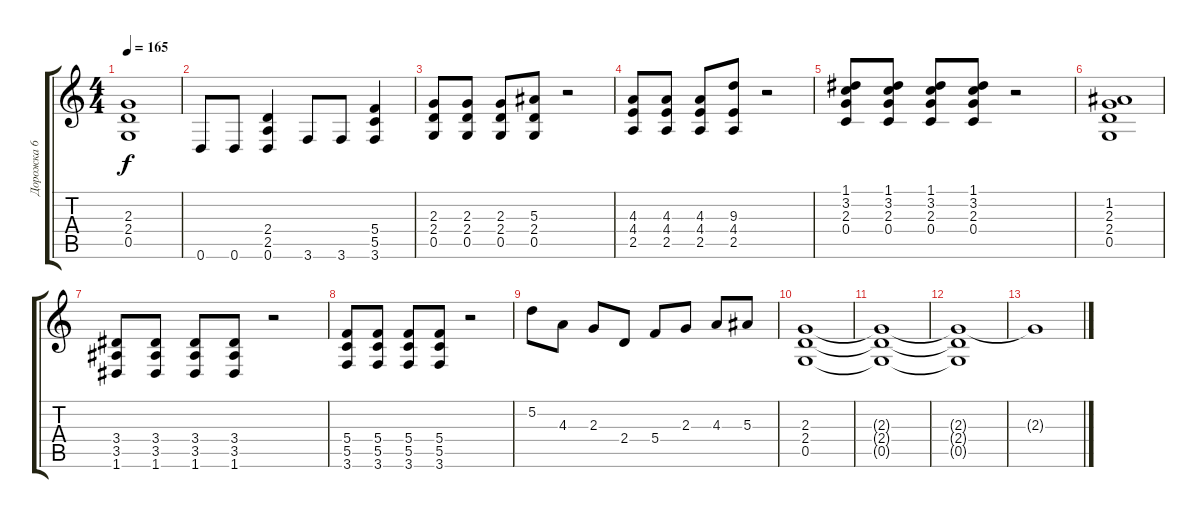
\track ("Дорожка 6" "Дорожка 6") {instrument distortionguitar}
\staff {score tabs}
\tuning (D4 A3 F3 C3 G2 D2) {hide}
\ts (4 4)
\tempo 165
\clef g2
\ks c
(2.3 2.4 0.5).1{dy f} |
0.6.8 0.6.8 (2.4 2.5 0.6).4 3.6.8 3.6.8 (5.4 5.5 3.6).4 |
(2.3 2.4 0.5).8 (2.3 2.4 0.5).8 (2.3 2.4 0.5).8 (5.3 2.4 0.5).8 r.2 |
(4.3 4.4 2.5).8 (4.3 4.4 2.5).8 (4.3 4.4 2.5).8 (9.3 4.4 2.5).8 r.2 |
(1.1 3.2 2.3 0.4).8 (1.1 3.2 2.3 0.4).8 (1.1 3.2 2.3 0.4).8 (1.1 3.2 2.3 0.4).8 r.2 |
(1.2 2.3 2.4 0.5).1 |
(3.4 3.5 1.6).8 (3.4 3.5 1.6).8 (3.4 3.5 1.6).8 (3.4 3.5 1.6).8 r.2 |
(5.4 5.5 3.6).8 (5.4 5.5 3.6).8 (5.4 5.5 3.6).8 (5.4 5.5 3.6).8 r.2 |
5.2.8 4.3.8 2.3.8 2.4.8 5.4.8 2.3.8 4.3.8 5.3.8 |
(2.3 2.4 0.5).1 |
(2.3{t} 2.4{t} 0.5{t}).1 |
(2.3{t} 2.4{t} 0.5{t}).1 |
2.3{t}.1
